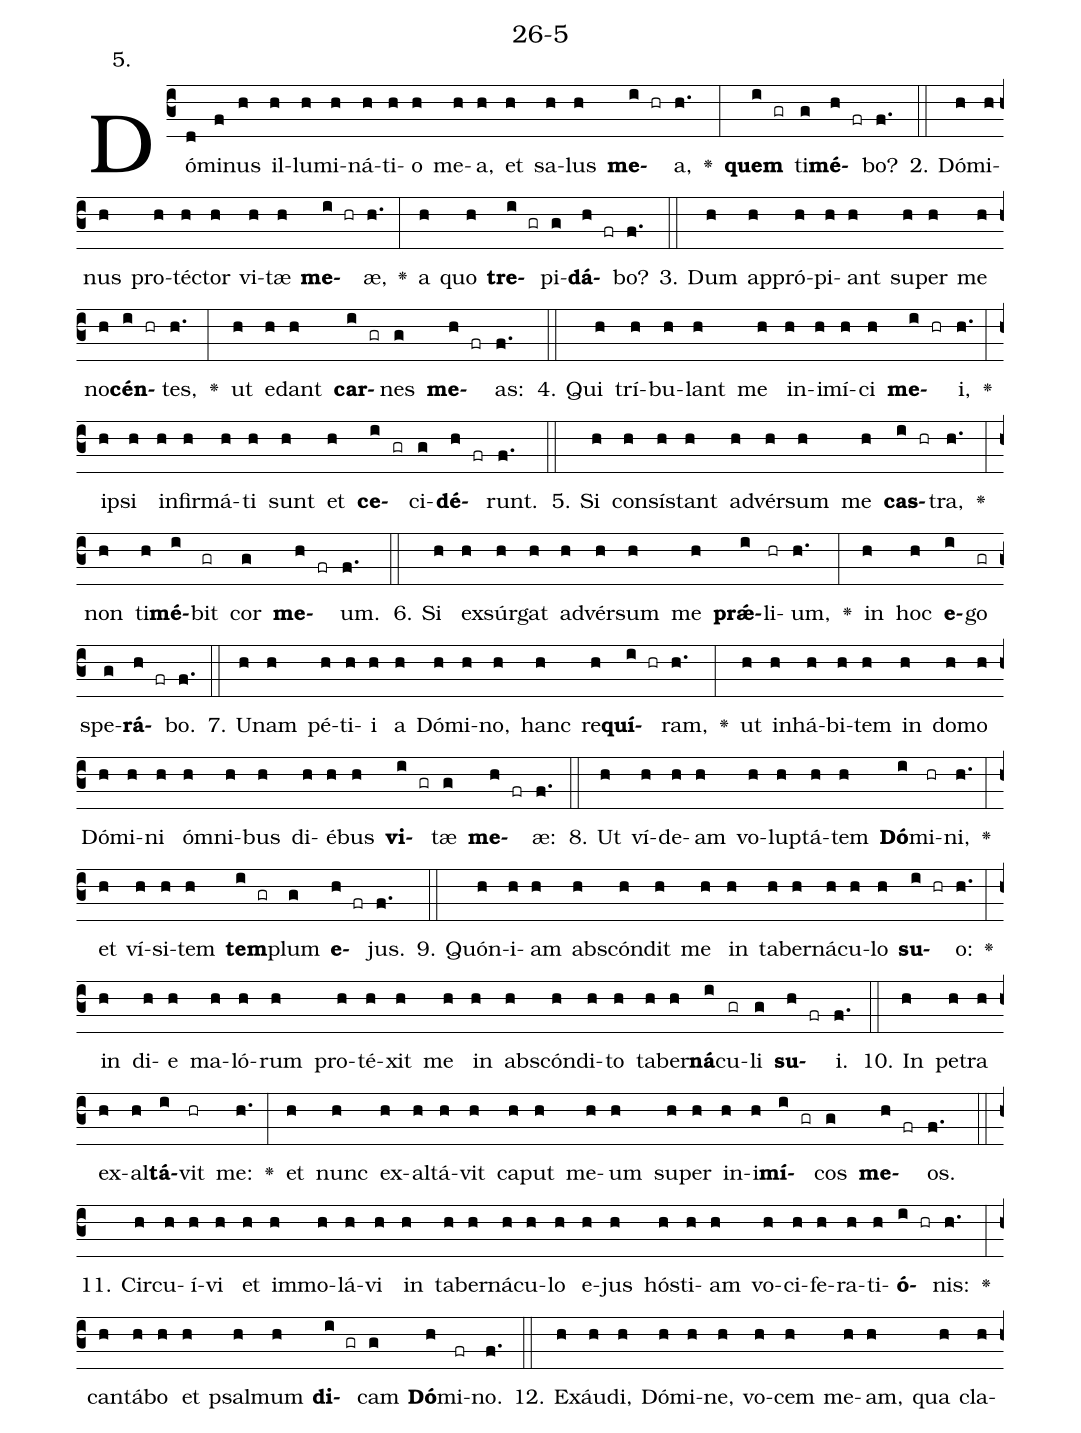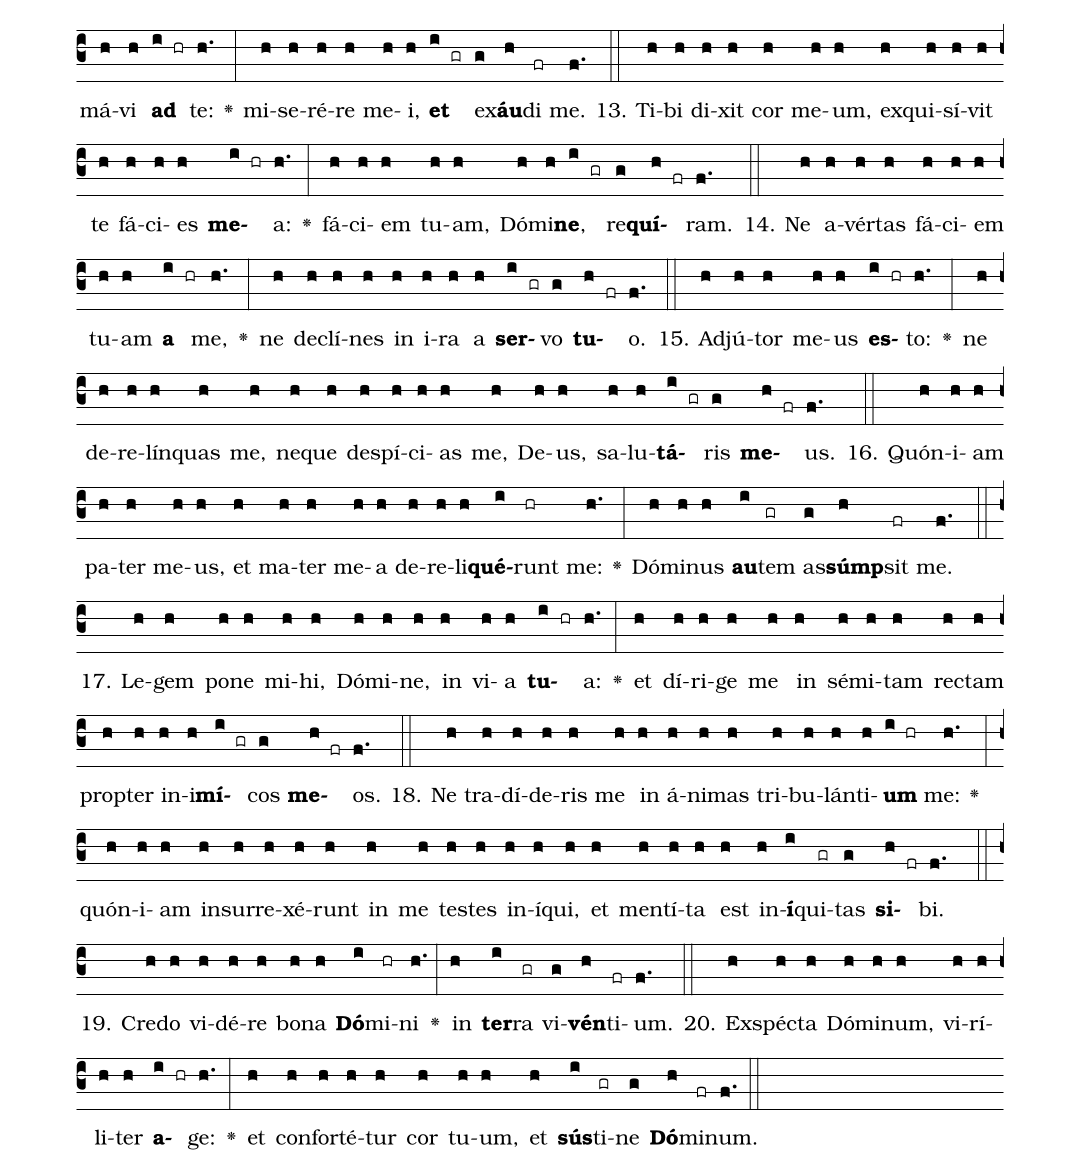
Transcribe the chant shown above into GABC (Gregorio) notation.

name: 26-5;
annotation: 5.;
%%
(c3)Dó(d)mi(f)nus(h) il(h)lu(h)mi(h)ná(h)ti(h)o(h) me(h)a,(h) et(h) sa(h)lus(h) <b>me</b>(i hr)a,(h.) <v>\greheightstar</v>(:) <b>quem</b>(i gr) ti(g)<b>mé</b>(h fr)bo?(f.) (::)
2. Dó(h)mi(h)nus(h) pro(h)téc(h)tor(h) vi(h)tæ(h) <b>me</b>(i hr)æ,(h.) <v>\greheightstar</v>(:) a(h) quo(h) <b>tre</b>(i gr)pi(g)<b>dá</b>(h fr)bo?(f.) (::)
3. Dum(h) ap(h)pró(h)pi(h)ant(h) su(h)per(h) me(h) no(h)<b>cén</b>(i hr)tes,(h.) <v>\greheightstar</v>(:) ut(h) e(h)dant(h) <b>car</b>(i gr)nes(g) <b>me</b>(h fr)as:(f.) (::)
4. Qui(h) trí(h)bu(h)lant(h) me(h) in(h)i(h)mí(h)ci(h) <b>me</b>(i hr)i,(h.) <v>\greheightstar</v>(:) ip(h)si(h) in(h)fir(h)má(h)ti(h) sunt(h) et(h) <b>ce</b>(i gr)ci(g)<b>dé</b>(h fr)runt.(f.) (::)
5. Si(h) con(h)sís(h)tant(h) ad(h)vér(h)sum(h) me(h) <b>cas</b>(i hr)tra,(h.) <v>\greheightstar</v>(:) non(h) ti(h)<b>mé</b>(i)bit(gr) cor(g) <b>me</b>(h fr)um.(f.) (::)
6. Si(h) ex(h)súr(h)gat(h) ad(h)vér(h)sum(h) me(h) <b>prǽ</b>(i)li(hr)um,(h.) <v>\greheightstar</v>(:) in(h) hoc(h) <b>e</b>(i)go(gr) spe(g)<b>rá</b>(h fr)bo.(f.) (::)
7. U(h)nam(h) pé(h)ti(h)i(h) a(h) Dó(h)mi(h)no,(h) hanc(h) re(h)<b>quí</b>(i hr)ram,(h.) <v>\greheightstar</v>(:) ut(h) in(h)há(h)bi(h)tem(h) in(h) do(h)mo(h) Dó(h)mi(h)ni(h) óm(h)ni(h)bus(h) di(h)é(h)bus(h) <b>vi</b>(i gr)tæ(g) <b>me</b>(h fr)æ:(f.) (::)
8. Ut(h) ví(h)de(h)am(h) vo(h)lup(h)tá(h)tem(h) <b>Dó</b>(i)mi(hr)ni,(h.) <v>\greheightstar</v>(:) et(h) ví(h)si(h)tem(h) <b>tem</b>(i gr)plum(g) <b>e</b>(h fr)jus.(f.) (::)
9. Quón(h)i(h)am(h) abs(h)cón(h)dit(h) me(h) in(h) ta(h)ber(h)ná(h)cu(h)lo(h) <b>su</b>(i hr)o:(h.) <v>\greheightstar</v>(:) in(h) di(h)e(h) ma(h)ló(h)rum(h) pro(h)té(h)xit(h) me(h) in(h) abs(h)cón(h)di(h)to(h) ta(h)ber(h)<b>ná</b>(i)cu(gr)li(g) <b>su</b>(h fr)i.(f.) (::)
10. In(h) pe(h)tra(h) ex(h)al(h)<b>tá</b>(i)vit(hr) me:(h.) <v>\greheightstar</v>(:) et(h) nunc(h) ex(h)al(h)tá(h)vit(h) ca(h)put(h) me(h)um(h) su(h)per(h) in(h)i(h)<b>mí</b>(i gr)cos(g) <b>me</b>(h fr)os.(f.) (::)
11. Cir(h)cu(h)í(h)vi(h) et(h) im(h)mo(h)lá(h)vi(h) in(h) ta(h)ber(h)ná(h)cu(h)lo(h) e(h)jus(h) hós(h)ti(h)am(h) vo(h)ci(h)fe(h)ra(h)ti(h)<b>ó</b>(i hr)nis:(h.) <v>\greheightstar</v>(:) can(h)tá(h)bo(h) et(h) psal(h)mum(h) <b>di</b>(i gr)cam(g) <b>Dó</b>(h)mi(fr)no.(f.) (::)
12. Ex(h)áu(h)di,(h) Dó(h)mi(h)ne,(h) vo(h)cem(h) me(h)am,(h) qua(h) cla(h)má(h)vi(h) <b>ad</b>(i hr) te:(h.) <v>\greheightstar</v>(:) mi(h)se(h)ré(h)re(h) me(h)i,(h) <b>et</b>(i gr) ex(g)<b>áu</b>(h)di(fr) me.(f.) (::)
13. Ti(h)bi(h) di(h)xit(h) cor(h) me(h)um,(h) ex(h)qui(h)sí(h)vit(h) te(h) fá(h)ci(h)es(h) <b>me</b>(i hr)a:(h.) <v>\greheightstar</v>(:) fá(h)ci(h)em(h) tu(h)am,(h) Dó(h)mi(h)<b>ne</b>,(i gr) re(g)<b>quí</b>(h fr)ram.(f.) (::)
14. Ne(h) a(h)vér(h)tas(h) fá(h)ci(h)em(h) tu(h)am(h) <b>a</b>(i hr) me,(h.) <v>\greheightstar</v>(:) ne(h) de(h)clí(h)nes(h) in(h) i(h)ra(h) a(h) <b>ser</b>(i gr)vo(g) <b>tu</b>(h fr)o.(f.) (::)
15. Ad(h)jú(h)tor(h) me(h)us(h) <b>es</b>(i hr)to:(h.) <v>\greheightstar</v>(:) ne(h) de(h)re(h)lín(h)quas(h) me,(h) ne(h)que(h) de(h)spí(h)ci(h)as(h) me,(h) De(h)us,(h) sa(h)lu(h)<b>tá</b>(i gr)ris(g) <b>me</b>(h fr)us.(f.) (::)
16. Quón(h)i(h)am(h) pa(h)ter(h) me(h)us,(h) et(h) ma(h)ter(h) me(h)a(h) de(h)re(h)li(h)<b>qué</b>(i)runt(hr) me:(h.) <v>\greheightstar</v>(:) Dó(h)mi(h)nus(h) <b>au</b>(i)tem(gr) as(g)<b>súmp</b>(h)sit(fr) me.(f.) (::)
17. Le(h)gem(h) po(h)ne(h) mi(h)hi,(h) Dó(h)mi(h)ne,(h) in(h) vi(h)a(h) <b>tu</b>(i hr)a:(h.) <v>\greheightstar</v>(:) et(h) dí(h)ri(h)ge(h) me(h) in(h) sé(h)mi(h)tam(h) rec(h)tam(h) prop(h)ter(h) in(h)i(h)<b>mí</b>(i gr)cos(g) <b>me</b>(h fr)os.(f.) (::)
18. Ne(h) tra(h)dí(h)de(h)ris(h) me(h) in(h) á(h)ni(h)mas(h) tri(h)bu(h)lán(h)ti(h)<b>um</b>(i hr) me:(h.) <v>\greheightstar</v>(:) quón(h)i(h)am(h) in(h)sur(h)re(h)xé(h)runt(h) in(h) me(h) tes(h)tes(h) in(h)í(h)qui,(h) et(h) men(h)tí(h)ta(h) est(h) in(h)<b>í</b>(i)qui(gr)tas(g) <b>si</b>(h fr)bi.(f.) (::)
19. Cre(h)do(h) vi(h)dé(h)re(h) bo(h)na(h) <b>Dó</b>(i)mi(hr)ni(h.) <v>\greheightstar</v>(:) in(h) <b>ter</b>(i)ra(gr) vi(g)<b>vén</b>(h)ti(fr)um.(f.) (::)
20. Ex(h)spéc(h)ta(h) Dó(h)mi(h)num,(h) vi(h)rí(h)li(h)ter(h) <b>a</b>(i hr)ge:(h.) <v>\greheightstar</v>(:) et(h) con(h)for(h)té(h)tur(h) cor(h) tu(h)um,(h) et(h) <b>sús</b>(i)ti(gr)ne(g) <b>Dó</b>(h)mi(fr)num.(f.) (::)
